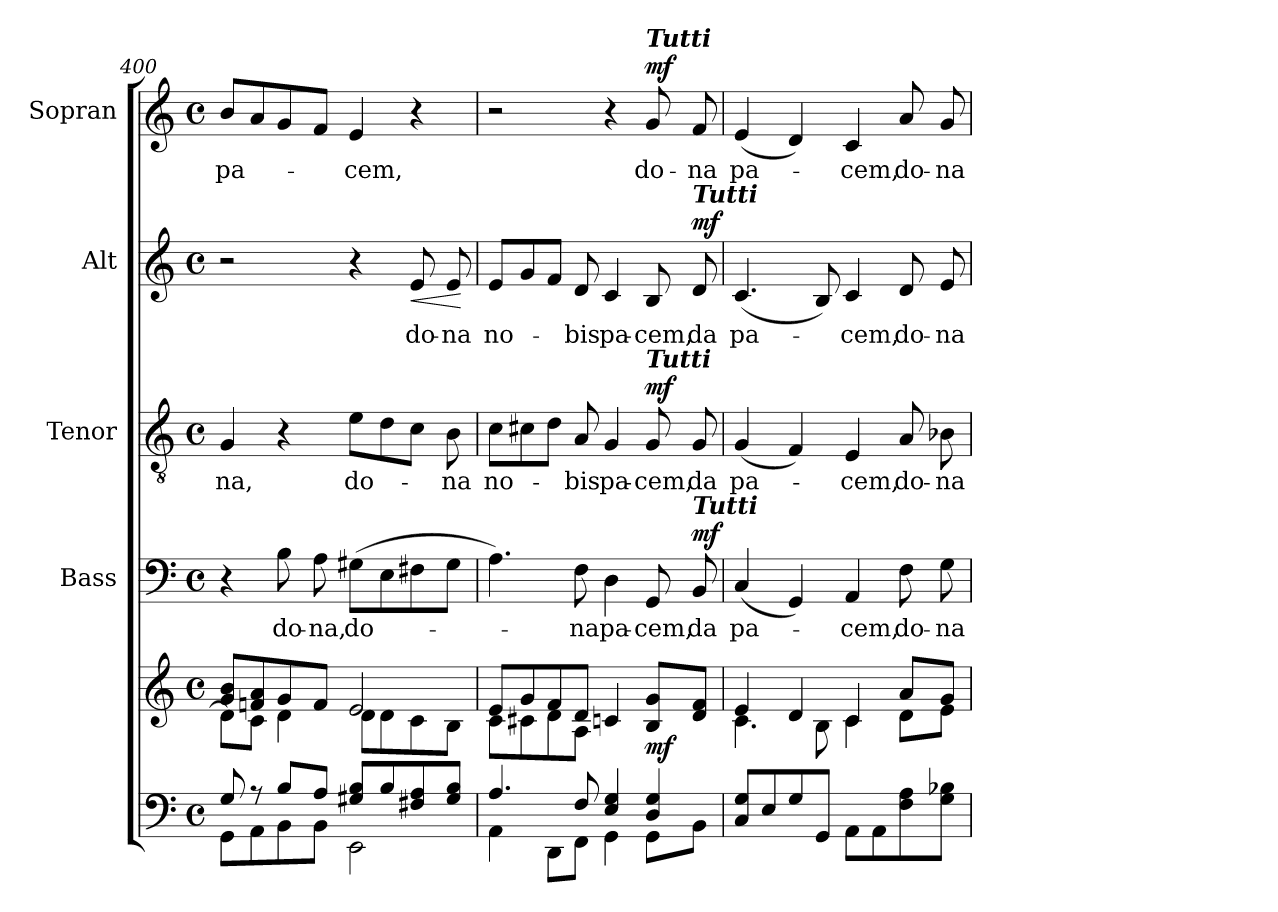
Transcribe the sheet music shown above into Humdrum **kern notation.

**kern	**kern	**dynam	**kern	**text	**dynam	**kern	**text	**dynam	**kern	**text	**dynam	**kern	**text	**dynam
*part5	*part5	*part5	*part4	*part4	*part4	*part3	*part3	*part3	*part2	*part2	*part2	*part1	*part1	*part1
*staff6	*staff5	*staff5/6	*staff4	*staff4	*staff4	*staff3	*staff3	*staff3	*staff2	*staff2	*staff2	*staff1	*staff1	*staff1
*	*	*	*I"Bass	*	*	*I"Tenor	*	*	*I"Alt	*	*	*I"Sopran	*	*
*	*	*	*I'B.	*	*	*I'T.	*	*	*I'A.	*	*	*I'S.	*	*
*clefF4	*clefG2	*	*clefF4	*	*	*clefGv2	*	*	*clefG2	*	*	*clefG2	*	*
*k[]	*k[]	*	*k[]	*	*	*k[]	*	*	*k[]	*	*	*k[]	*	*
*C:	*C:	*	*C:	*	*	*C:	*	*	*C:	*	*	*C:	*	*
*M4/4	*M4/4	*	*M4/4	*	*	*M4/4	*	*	*M4/4	*	*	*M4/4	*	*
*met(c)	*met(c)	*	*met(c)	*	*	*met(c)	*	*	*met(c)	*	*	*met(c)	*	*
=400	=400	=400	=400	=400	=400	=400	=400	=400	=400	=400	=400	=400	=400	=400
*^	*^	*	*	*	*	*	*	*	*	*	*	*	*	*
!	!	!	!	!	!	!	!	!	!LO:LY:b	!	!	!	!	!	!LO:LY:b	!
8G/	8GG\L	8g/ 8b/L	8d\L]	.	4r	.	.	4G/	-na,	.	2r	.	.	8b/L	pa-	.
8rA	8AA\	8fn/ 8a/	8c\J	.	.	.	.	.	.	.	.	.	.	8a/	.	.
!	!	!	!	!	!	!LO:LY:b	!	!	!	!	!	!	!	!	!	!
8B/L	8BB\	8g/	4d\	.	8B\	do-	.	4r	.	.	.	.	.	8g/	.	.
!	!	!	!	!	!	!LO:LY:b	!	!	!	!	!	!	!	!	!	!
8A/J	8BB\J	8f/J	.	.	8A\	-na,	.	.	.	.	.	.	.	8f/J	.	.
!	!	!	!	!	!	!LO:LY:b	!	!	!LO:LY:b	!	!	!	!	!	!LO:LY:b	!
8G#X/ 8B/L	2EE\	2e/	8d\L	.	(>8G#X\L	do-	.	8e\L	do-	.	4r	.	.	4e/	-cem,	.
8B/	.	.	8d\	.	8E\	.	.	8d\	.	.	.	.	.	.	.	.
!	!	!	!	!	!	!	!	!	!	!	!	!LO:LY:b	!LO:HP:b	!	!	!
8F#X/ 8A/	.	.	8c\	.	8F#X\	.	.	8c\J	.	.	8e/	do-	<	4r	.	.
!	!	!	!	!	!	!	!	!	!LO:LY:b	!	!	!LO:LY:b	!	!	!	!
8G#/ 8B/J	.	.	8B\J	.	8G#\J	.	.	8B\	-na	.	8e/	-na	.	.	.	.
*v	*v	*	*	*	*	*	*	*	*	*	*	*	*	*	*	*
*	*v	*v	*	*	*	*	*	*	*	*	*	*	*	*	*
.	.	.	.	.	.	.	.	.	.	.	[	.	.	.
=401	=401	=401	=401	=401	=401	=401	=401	=401	=401	=401	=401	=401	=401	=401
*^	*^	*	*	*	*	*	*	*	*	*	*	*	*	*
!	!	!	!	!	!	!	!	!	!LO:LY:b	!	!	!LO:LY:b	!	!	!	!
4.A/	4AA\	8e/L	8c\L	.	4.A\)	.	.	8c\L	no-	.	8e/L	no-	.	2r	.	.
.	.	8g/	8c#X\	.	.	.	.	8c#X\	.	.	8g/	.	.	.	.	.
.	8DD\L	8f/	8d\	.	.	.	.	8d\J	.	.	8f/J	.	.	.	.	.
!	!	!	!	!	!	!LO:LY:b	!	!	!LO:LY:b	!	!	!LO:LY:b	!	!	!	!
8F/	8FF\J	8d/J	8A\J	.	8F\	-na	.	8A/	-bis	.	8d/	-bis	.	.	.	.
!	!	!	!	!	!	!LO:LY:b	!	!	!LO:LY:b	!	!	!LO:LY:b	!	!	!	!
4E/ 4G/	4GG\	4cn/	2ryy	.	4D\	pa-	.	4G/	pa-	.	4c/	pa-	.	4r	.	.
!	!	!	!	!	!	!	!	!	!	!	!	!	!	!LO:TX:a:Bi:t=Tutti	!	!
!	!	!	!	!	!	!	!	!LO:TX:a:Bi:t=Tutti	!	!	!	!	!	!	!	!
!	!	!	!	!LO:DY:b	!	!LO:LY:b	!	!	!LO:LY:b	!LO:DY:a	!	!LO:LY:b	!	!	!LO:LY:b	!LO:DY:a
4D/ 4G/	8GG\L	8B/ 8g/L	.	mf	8GG/	-cem,	.	8G/	-cem,	mf	8B/	-cem,	.	8g/	do-	mf
!	!	!	!	!	!	!	!	!	!	!	!LO:TX:a:Bi:t=Tutti	!	!	!	!	!
!	!	!	!	!	!LO:TX:a:Bi:t=Tutti	!	!	!	!	!	!	!	!	!	!	!
!	!	!	!	!	!	!LO:LY:b	!LO:DY:a	!	!LO:LY:b	!	!	!LO:LY:b	!LO:DY:a	!	!LO:LY:b	!
.	8BB\J	8d/ 8f/J	.	.	8BB/	da	mf	8G/	da	.	8d/	da	mf	8f/	-na	.
=402	=402	=402	=402	=402	=402	=402	=402	=402	=402	=402	=402	=402	=402	=402	=402	=402
!	!	!	!	!	!	!LO:LY:b	!	!	!LO:LY:b	!	!	!LO:LY:b	!	!	!LO:LY:b	!
*v	*v	*	*	*	*	*	*	*	*	*	*	*	*	*	*	*
8C/ 8G/L	4e/	4.c\	.	(<4C/	pa-	.	(<4G/	pa-	.	(<4.c/	pa-	.	(<4e/	pa-	.
8E/	.	.	.	.	.	.	.	.	.	.	.	.	.	.	.
8G/	4d/	.	.	4GG/)	.	.	4F/)	.	.	.	.	.	4d/)	.	.
8GG/J	.	8B\	.	.	.	.	.	.	.	8B/)	.	.	.	.	.
!	!	!	!	!	!LO:LY:b	!	!	!LO:LY:b	!	!	!LO:LY:b	!	!	!LO:LY:b	!
8AA\L	4c/	4c\	.	4AA/	-cem,	.	4E/	-cem,	.	4c/	-cem,	.	4c/	-cem,	.
8AA\	.	.	.	.	.	.	.	.	.	.	.	.	.	.	.
!	!	!	!	!	!LO:LY:b	!	!	!LO:LY:b	!	!	!LO:LY:b	!	!	!LO:LY:b	!
8F\ 8A\	8a/L	8d\L	.	8F\	do-	.	8A/	do-	.	8d/	do-	.	8a/	do-	.
!	!	!	!	!	!LO:LY:b	!	!	!LO:LY:b	!	!	!LO:LY:b	!	!	!LO:LY:b	!
8G\ 8B-X\J	8g/J	8e\J	.	8G\	-na	.	8B-X\	-na	.	8e/	-na	.	8g/	-na	.
*	*v	*v	*	*	*	*	*	*	*	*	*	*	*	*	*
=	=	=	=	=	=	=	=	=	=	=	=	=	=	=
*-	*-	*-	*-	*-	*-	*-	*-	*-	*-	*-	*-	*-	*-	*-
